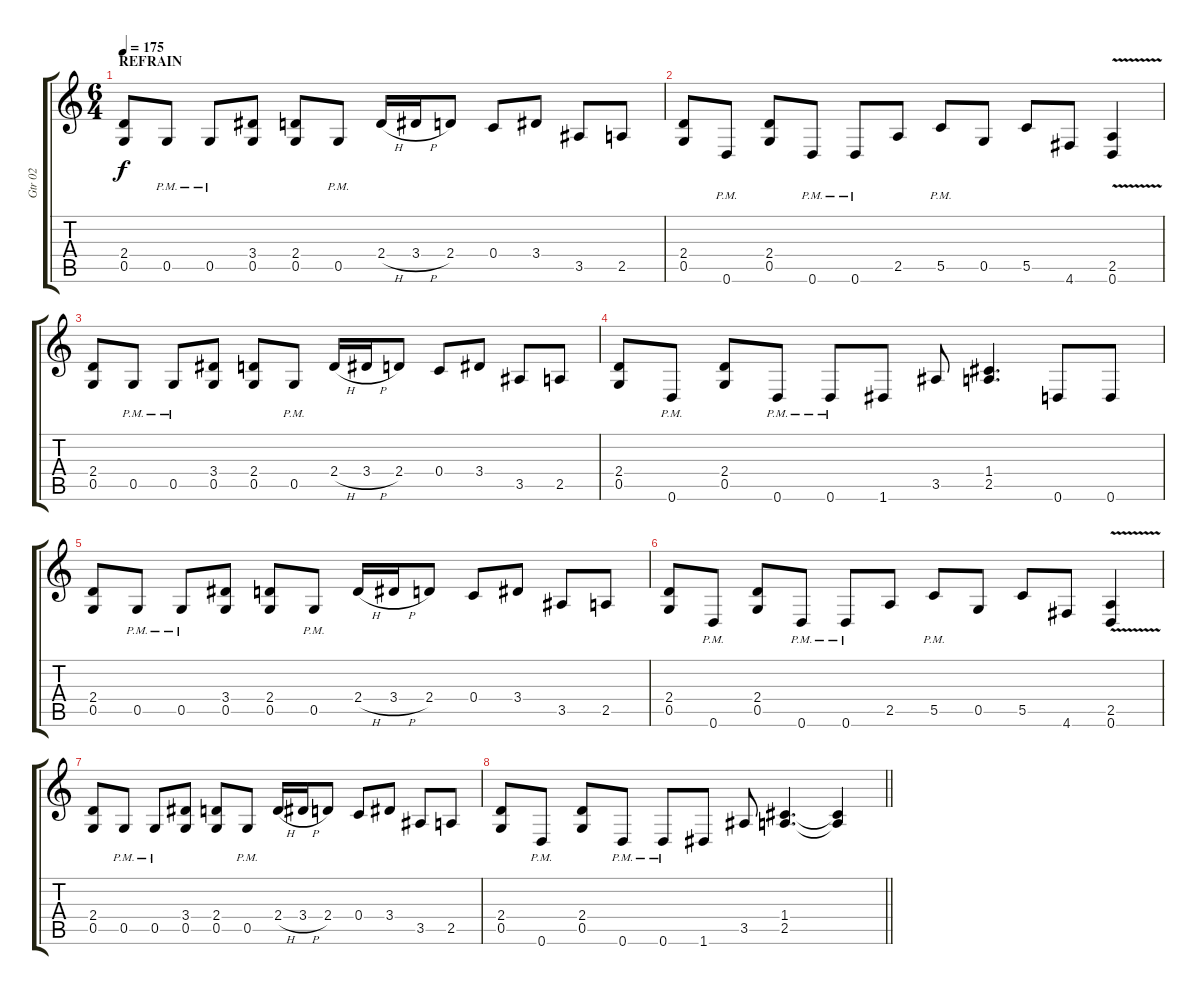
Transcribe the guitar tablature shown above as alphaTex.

\track ("Gtr 02" "Gtr 02") {instrument overdrivenguitar}
\staff {score tabs}
\tuning (D4 A3 F3 C3 G2 D2) {hide}
\ts (6 4)
\section ("" "REFRAIN")
\tempo 175
\clef g2
\ks c
(2.4 0.5).8{dy f} 0.5{pm}.8 0.5{pm}.8 (3.4 0.5).8 (2.4 0.5).8 0.5{pm}.8 2.4{h}.16 3.4{h}.16 2.4.8 0.4.8 3.4.8 3.5.8 2.5.8 |
(2.4 0.5).8 0.6{pm}.8 (2.4 0.5).8 0.6{pm}.8 0.6{pm}.8 2.5.8 5.5{pm}.8 0.5.8 5.5.8 4.6.8 (2.5{v} 0.6).4 |
(2.4 0.5).8 0.5{pm}.8 0.5{pm}.8 (3.4 0.5).8 (2.4 0.5).8 0.5{pm}.8 2.4{h}.16 3.4{h}.16 2.4.8 0.4.8 3.4.8 3.5.8 2.5.8 |
(2.4 0.5).8 0.6{pm}.8 (2.4 0.5).8 0.6{pm}.8 0.6{pm}.8 1.6.8 3.5.8 (1.4 2.5).4{d} 0.6.8 0.6.8 |
(2.4 0.5).8 0.5{pm}.8 0.5{pm}.8 (3.4 0.5).8 (2.4 0.5).8 0.5{pm}.8 2.4{h}.16 3.4{h}.16 2.4.8 0.4.8 3.4.8 3.5.8 2.5.8 |
(2.4 0.5).8 0.6{pm}.8 (2.4 0.5).8 0.6{pm}.8 0.6{pm}.8 2.5.8 5.5{pm}.8 0.5.8 5.5.8 4.6.8 (2.5{v} 0.6).4 |
(2.4 0.5).8 0.5{pm}.8 0.5{pm}.8 (3.4 0.5).8 (2.4 0.5).8 0.5{pm}.8 2.4{h}.16 3.4{h}.16 2.4.8 0.4.8 3.4.8 3.5.8 2.5.8 |
\barLineRight lightlight
(2.4 0.5).8 0.6{pm}.8 (2.4 0.5).8 0.6{pm}.8 0.6{pm}.8 1.6.8 3.5.8 (1.4 2.5).4{d} (1.4{t} 2.5{t}).4
